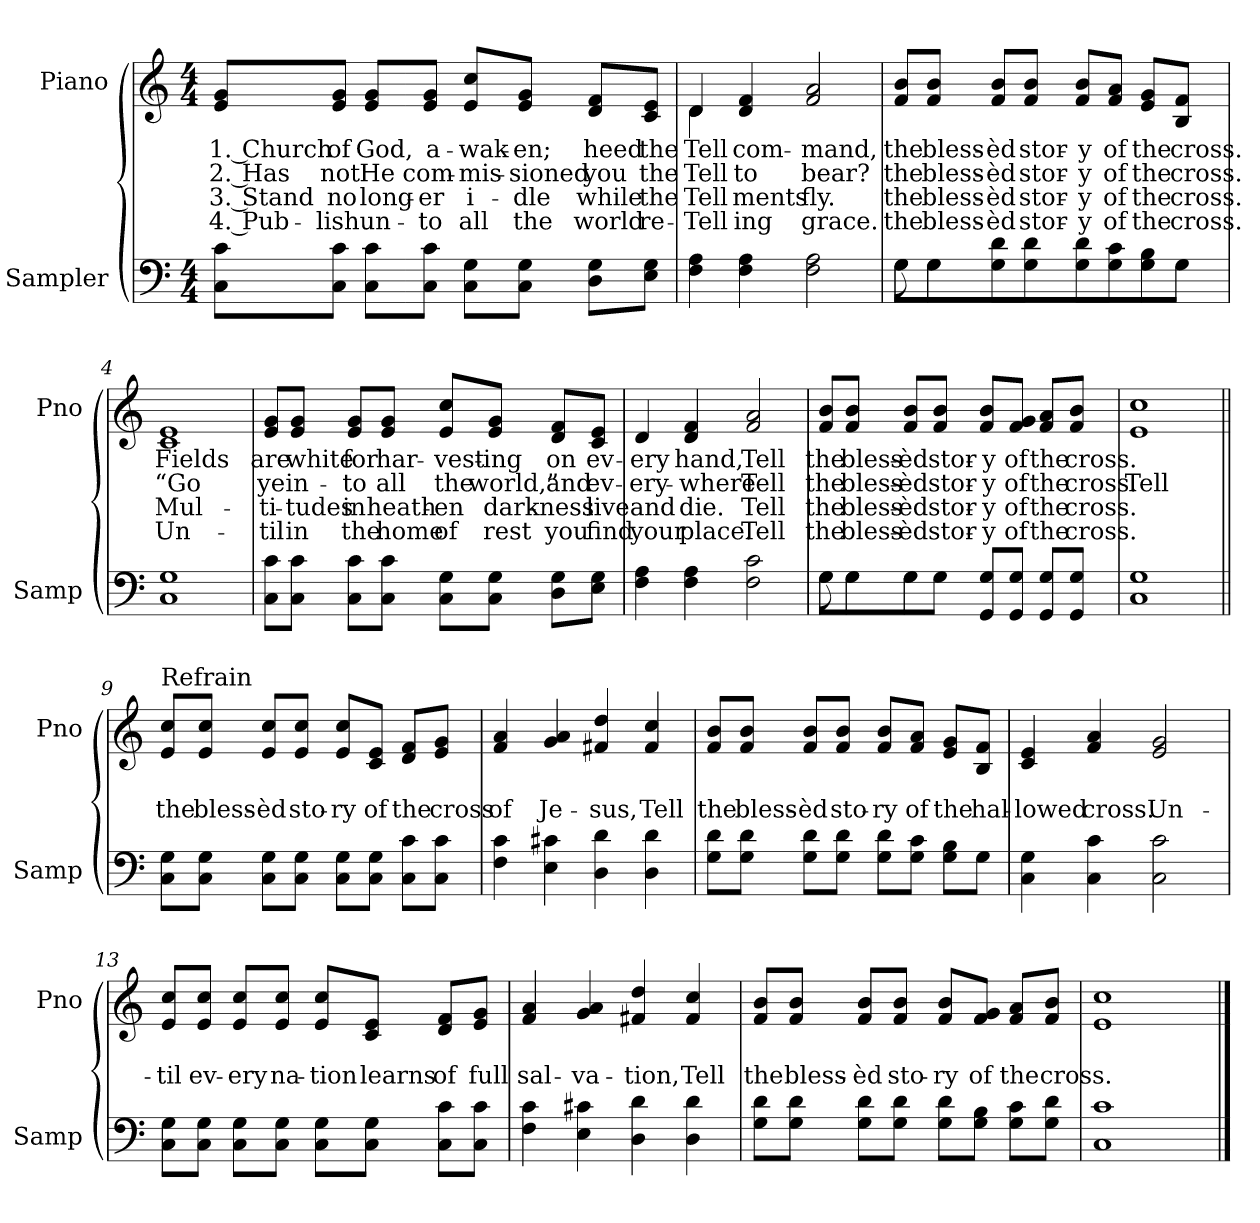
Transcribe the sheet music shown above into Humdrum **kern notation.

**kern	**kern	**text	**text	**text	**text
*part2	*part1	*part1	*part1	*part1	*part1
*staff2	*staff1	*staff1	*staff1	*staff1	*staff1
*I"Sampler	*I"Piano	*	*	*	*
*I'Samp	*I'Pno	*	*	*	*
*clefF4	*clefG2	*	*	*	*
*M4/4	*M4/4	*	*	*	*
=1	=1	=1	=1	=1	=1
8C\ 8c\L	8e/ 8g/L	1. Church	2. Has	3. Stand	4. Pub-
8C\ 8c\J	8e/ 8g/J	of	not	no	-lish
8C\ 8c\L	8e/ 8g/L	God,	He	long-	un-
8C\ 8c\J	8e/ 8g/J	a-	com-	-er	-to
8C\ 8G\L	8e/ 8cc/L	-wak-	-mis-	i-	all
8C\ 8G\J	8e/ 8g/J	-en;	-sioned	-dle	the
8D\ 8G\L	8d/ 8f/L	heed	you	while	world
8E\ 8G\J	8c/ 8e/J	the	the	the	re-
=2	=2	=2	=2	=2	=2
*	*^	*	*	*	*
4F 4A	4d/	4d	Tell	Tell	Tell	Tell
4F 4A	4d 4f	2.ryy	com-	to	-ments	-ing
2F 2A	2f 2a	.	-mand,	bear?	fly.	grace.
*	*v	*v	*	*	*	*
=3	=3	=3	=3	=3	=3
*^	*	*	*	*	*
8G\L	8G	8f/ 8b/L	the	the	the	the
8G\J	8G\L	8f/ 8b/J	bless-	bless-	bless-	bless-
8G\ 8d\L	2ryy	8f/ 8b/L	-èd	-èd	-èd	-èd
8G\ 8d\J	.	8f/ 8b/J	stor-	stor-	stor-	stor-
8G\ 8d\L	.	8f/ 8b/L	-y	-y	-y	-y
8G\ 8c\J	.	8f/ 8a/J	of	of	of	of
8G\ 8B\L	8G\J	8e/ 8g/L	the	the	the	the
8G\J	8ryy	8B/ 8f/J	cross.	cross.	cross.	cross.
*v	*v	*	*	*	*	*
=4	=4	=4	=4	=4	=4
1C 1G	1c 1e	Fields	“Go	Mul-	Un-
=5	=5	=5	=5	=5	=5
8C\ 8c\L	8e/ 8g/L	are	ye	-ti-	-til
8C\ 8c\J	8e/ 8g/J	white	in-	-tudes	in
8C\ 8c\L	8e/ 8g/L	for	-to	in	the
8C\ 8c\J	8e/ 8g/J	har-	all	heath-	home
8C\ 8G\L	8e/ 8cc/L	-vest-	the	-en	of
8C\ 8G\J	8e/ 8g/J	-ing	world,”	dark-	rest
8D\ 8G\L	8d/ 8f/L	on	and	-ness	you
8E\ 8G\J	8c/ 8e/J	ev-	ev-	live	find
=6	=6	=6	=6	=6	=6
4F 4A	4d	-ery	-ery-	and	your
4F 4A	4d 4f	hand,	-where	die.	place.
2F 2c	2f 2a	Tell	Tell	Tell	Tell
=7	=7	=7	=7	=7	=7
*^	*	*	*	*	*
8G\L	8G	8f/ 8b/L	the	the	the	the
8G\J	8G\L	8f/ 8b/J	bless-	bless-	bless-	bless-
8G\L	8G\J	8f/ 8b/L	-èd	-èd	-èd	-èd
8G\J	2ryy	8f/ 8b/J	stor-	stor-	stor-	stor-
8GG/ 8G/L	.	8f/ 8b/L	-y	-y	-y	-y
8GG/ 8G/J	.	8f/ 8g/J	of	of	of	of
8GG/ 8G/L	.	8f/ 8a/L	the	the	the	the
8GG/ 8G/J	8ryy	8f/ 8b/J	cross.	cross.	cross.	cross.
*v	*v	*	*	*	*	*
=8	=8	=8	=8	=8	=8
1C 1G	1e 1cc	.	Tell	.	.
=9||	=9||	=9||	=9||	=9||	=9||
!	!LO:TX:t=Refrain	!	!	!	!
8C\ 8G\L	8e/ 8cc/L	.	the	.	.
8C\ 8G\J	8e/ 8cc/J	.	bless-	.	.
8C\ 8G\L	8e/ 8cc/L	.	-èd	.	.
8C\ 8G\J	8e/ 8cc/J	.	sto-	.	.
8C\ 8G\L	8e/ 8cc/L	.	-ry	.	.
8C\ 8G\J	8c/ 8e/J	.	of	.	.
8C\ 8c\L	8d/ 8f/L	.	the	.	.
8C\ 8c\J	8e/ 8g/J	.	cross	.	.
=10	=10	=10	=10	=10	=10
4F 4c	4f 4a	.	of	.	.
4E 4c#X	4g 4a	.	Je-	.	.
4D 4d	4f#X 4dd	.	-sus,	.	.
4D 4d	4f# 4cc	.	Tell	.	.
=11	=11	=11	=11	=11	=11
8G\ 8d\L	8f/ 8b/L	.	the	.	.
8G\ 8d\J	8f/ 8b/J	.	bless-	.	.
8G\ 8d\L	8f/ 8b/L	.	-èd	.	.
8G\ 8d\J	8f/ 8b/J	.	sto-	.	.
8G\ 8d\L	8f/ 8b/L	.	-ry	.	.
8G\ 8c\J	8f/ 8a/J	.	of	.	.
8G\ 8B\L	8e/ 8g/L	.	the	.	.
8G\J	8B/ 8f/J	.	hal-	.	.
=12	=12	=12	=12	=12	=12
4C 4G	4c 4e	.	-lowed	.	.
4C 4c	4f 4a	.	cross.	.	.
2C 2c	2e 2g	.	Un-	.	.
=13	=13	=13	=13	=13	=13
8C\ 8G\L	8e/ 8cc/L	.	-til	.	.
8C\ 8G\J	8e/ 8cc/J	.	ev-	.	.
8C\ 8G\L	8e/ 8cc/L	.	-ery	.	.
8C\ 8G\J	8e/ 8cc/J	.	na-	.	.
8C\ 8G\L	8e/ 8cc/L	.	-tion	.	.
8C\ 8G\J	8c/ 8e/J	.	learns	.	.
8C\ 8c\L	8d/ 8f/L	.	of	.	.
8C\ 8c\J	8e/ 8g/J	.	full	.	.
=14	=14	=14	=14	=14	=14
4F 4c	4f 4a	.	sal-	.	.
4E 4c#X	4g 4a	.	-va-	.	.
4D 4d	4f#X 4dd	.	-tion,	.	.
4D 4d	4f# 4cc	.	Tell	.	.
=15	=15	=15	=15	=15	=15
8G\ 8d\L	8f/ 8b/L	.	the	.	.
8G\ 8d\J	8f/ 8b/J	.	bless-	.	.
8G\ 8d\L	8f/ 8b/L	.	-èd	.	.
8G\ 8d\J	8f/ 8b/J	.	sto-	.	.
8G\ 8d\L	8f/ 8b/L	.	-ry	.	.
8G\ 8B\J	8f/ 8g/J	.	of	.	.
8G\ 8c\L	8f/ 8a/L	.	the	.	.
8G\ 8d\J	8f/ 8b/J	.	cross.	.	.
=16	=16	=16	=16	=16	=16
1C 1c	1e 1cc	.	.	.	.
==	==	==	==	==	==
*-	*-	*-	*-	*-	*-
